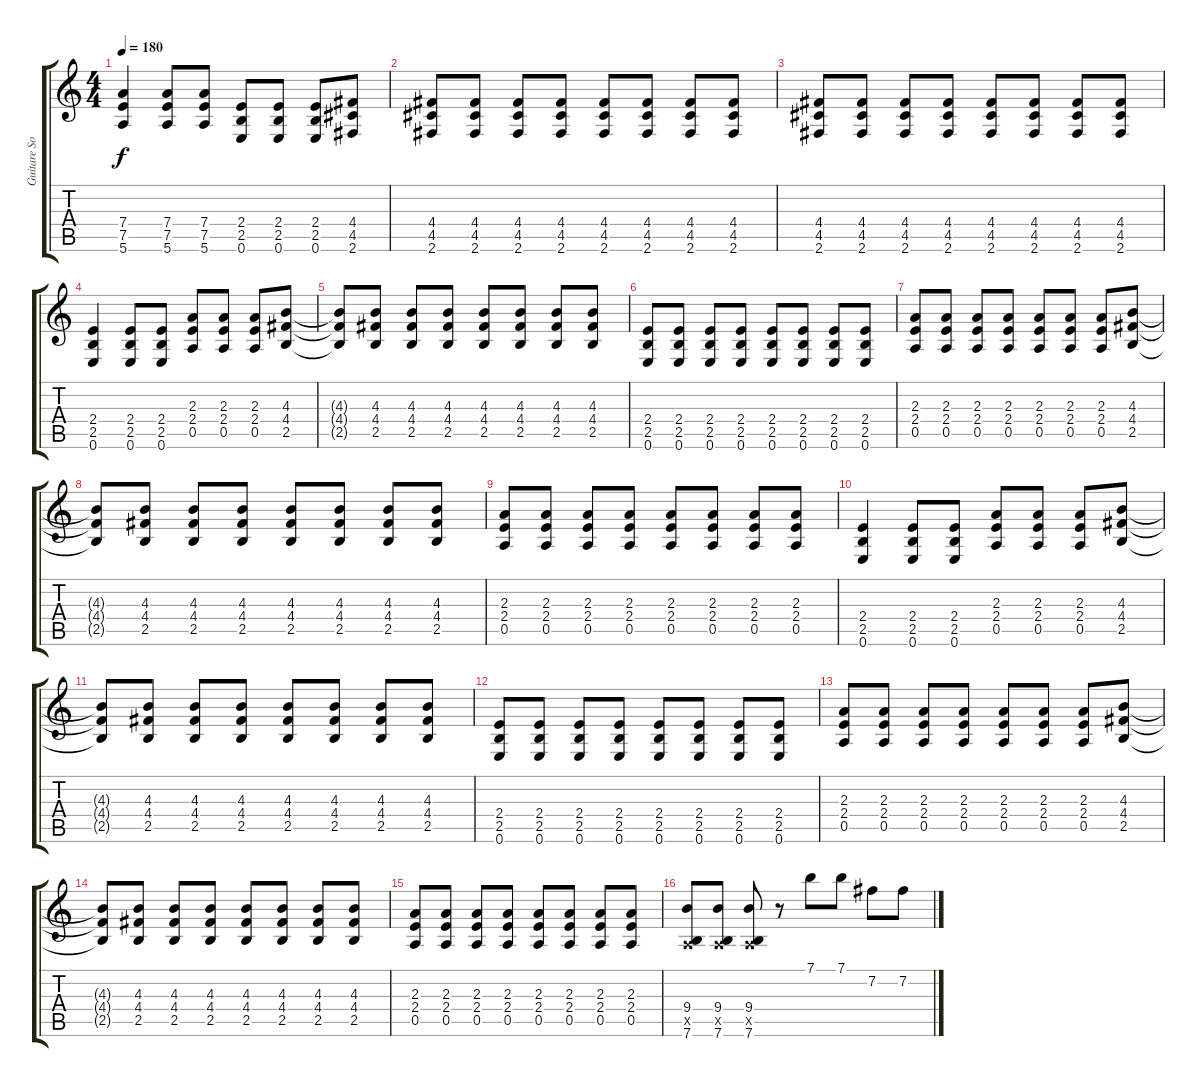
\track ("Guitare Soliste - Dave" "Guitare So") {instrument distortionguitar}
\staff {score tabs}
\tuning (E4 B3 G3 D3 A2 E2) {hide}
\ts (4 4)
\tempo 180
\clef g2
\ks c
(7.4 7.5 5.6).4{dy f} (7.4 7.5 5.6).8 (7.4 7.5 5.6).8 (2.4 2.5 0.6).8 (2.4 2.5 0.6).8 (2.4 2.5 0.6).8 (4.4 4.5 2.6).8 |
(4.4 4.5 2.6).8 (4.4 4.5 2.6).8 (4.4 4.5 2.6).8 (4.4 4.5 2.6).8 (4.4 4.5 2.6).8 (4.4 4.5 2.6).8 (4.4 4.5 2.6).8 (4.4 4.5 2.6).8 |
(4.4 4.5 2.6).8 (4.4 4.5 2.6).8 (4.4 4.5 2.6).8 (4.4 4.5 2.6).8 (4.4 4.5 2.6).8 (4.4 4.5 2.6).8 (4.4 4.5 2.6).8 (4.4 4.5 2.6).8 |
(2.4 2.5 0.6).4 (2.4 2.5 0.6).8 (2.4 2.5 0.6).8 (2.3 2.4 0.5).8 (2.3 2.4 0.5).8 (2.3 2.4 0.5).8 (4.3 4.4 2.5).8 |
(4.3{t} 4.4{t} 2.5{t}).8 (4.3 4.4 2.5).8 (4.3 4.4 2.5).8 (4.3 4.4 2.5).8 (4.3 4.4 2.5).8 (4.3 4.4 2.5).8 (4.3 4.4 2.5).8 (4.3 4.4 2.5).8 |
(2.4 2.5 0.6).8 (2.4 2.5 0.6).8 (2.4 2.5 0.6).8 (2.4 2.5 0.6).8 (2.4 2.5 0.6).8 (2.4 2.5 0.6).8 (2.4 2.5 0.6).8 (2.4 2.5 0.6).8 |
(2.3 2.4 0.5).8 (2.3 2.4 0.5).8 (2.3 2.4 0.5).8 (2.3 2.4 0.5).8 (2.3 2.4 0.5).8 (2.3 2.4 0.5).8 (2.3 2.4 0.5).8 (4.3 4.4 2.5).8 |
(4.3{t} 4.4{t} 2.5{t}).8 (4.3 4.4 2.5).8 (4.3 4.4 2.5).8 (4.3 4.4 2.5).8 (4.3 4.4 2.5).8 (4.3 4.4 2.5).8 (4.3 4.4 2.5).8 (4.3 4.4 2.5).8 |
(2.3 2.4 0.5).8 (2.3 2.4 0.5).8 (2.3 2.4 0.5).8 (2.3 2.4 0.5).8 (2.3 2.4 0.5).8 (2.3 2.4 0.5).8 (2.3 2.4 0.5).8 (2.3 2.4 0.5).8 |
(2.4 2.5 0.6).4 (2.4 2.5 0.6).8 (2.4 2.5 0.6).8 (2.3 2.4 0.5).8 (2.3 2.4 0.5).8 (2.3 2.4 0.5).8 (4.3 4.4 2.5).8 |
(4.3{t} 4.4{t} 2.5{t}).8 (4.3 4.4 2.5).8 (4.3 4.4 2.5).8 (4.3 4.4 2.5).8 (4.3 4.4 2.5).8 (4.3 4.4 2.5).8 (4.3 4.4 2.5).8 (4.3 4.4 2.5).8 |
(2.4 2.5 0.6).8 (2.4 2.5 0.6).8 (2.4 2.5 0.6).8 (2.4 2.5 0.6).8 (2.4 2.5 0.6).8 (2.4 2.5 0.6).8 (2.4 2.5 0.6).8 (2.4 2.5 0.6).8 |
(2.3 2.4 0.5).8 (2.3 2.4 0.5).8 (2.3 2.4 0.5).8 (2.3 2.4 0.5).8 (2.3 2.4 0.5).8 (2.3 2.4 0.5).8 (2.3 2.4 0.5).8 (4.3 4.4 2.5).8 |
(4.3{t} 4.4{t} 2.5{t}).8 (4.3 4.4 2.5).8 (4.3 4.4 2.5).8 (4.3 4.4 2.5).8 (4.3 4.4 2.5).8 (4.3 4.4 2.5).8 (4.3 4.4 2.5).8 (4.3 4.4 2.5).8 |
(2.3 2.4 0.5).8 (2.3 2.4 0.5).8 (2.3 2.4 0.5).8 (2.3 2.4 0.5).8 (2.3 2.4 0.5).8 (2.3 2.4 0.5).8 (2.3 2.4 0.5).8 (2.3 2.4 0.5).8 |
(9.4 0.5{x} 7.6).8 (9.4 0.5{x} 7.6).8 (9.4 0.5{x} 7.6).8 r.8 7.1.8 7.1.8 7.2.8 7.2.8
